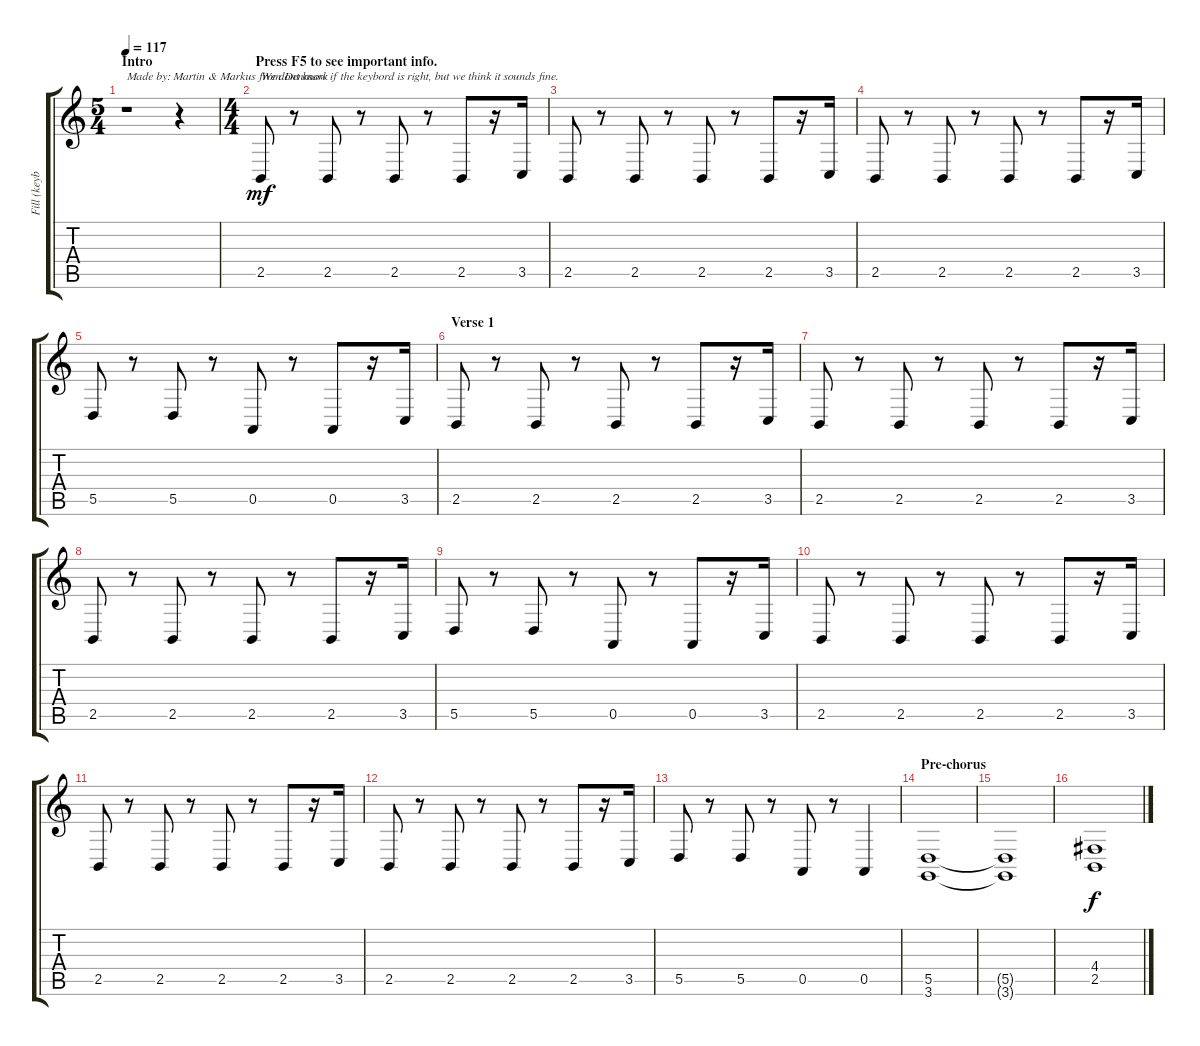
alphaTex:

\track ("Fill (keyboard)" "Fill (keyb") {instrument lead1square}
\staff {score tabs}
\tuning (E4 B3 G3 D3 A2 E2) {hide}
\ts (5 4)
\section ("" "Intro")
\tempo 117
\clef g2
\ks c
r.1{txt "Made by: Martin & Markus from Denmark" dy mf instrument lead1square} r.4 |
\ts (4 4)
\section ("" "Press F5 to see important info.")
2.5.8{txt "We dont know if the keybord is right, but we think it sounds fine."} r.8 2.5.8 r.8 2.5.8 r.8 2.5.8 r.16 3.5.16 |
2.5.8 r.8 2.5.8 r.8 2.5.8 r.8 2.5.8 r.16 3.5.16 |
2.5.8 r.8 2.5.8 r.8 2.5.8 r.8 2.5.8 r.16 3.5.16 |
5.5.8 r.8 5.5.8 r.8 0.5.8 r.8 0.5.8 r.16 3.5.16 |
\section ("" "Verse 1")
2.5.8 r.8 2.5.8 r.8 2.5.8 r.8 2.5.8 r.16 3.5.16 |
2.5.8 r.8 2.5.8 r.8 2.5.8 r.8 2.5.8 r.16 3.5.16 |
2.5.8 r.8 2.5.8 r.8 2.5.8 r.8 2.5.8 r.16 3.5.16 |
5.5.8 r.8 5.5.8 r.8 0.5.8 r.8 0.5.8 r.16 3.5.16 |
2.5.8 r.8 2.5.8 r.8 2.5.8 r.8 2.5.8 r.16 3.5.16 |
2.5.8 r.8 2.5.8 r.8 2.5.8 r.8 2.5.8 r.16 3.5.16 |
2.5.8 r.8 2.5.8 r.8 2.5.8 r.8 2.5.8 r.16 3.5.16 |
5.5.8 r.8 5.5.8 r.8 0.5.8 r.8 0.5.4 |
\section ("" "Pre-chorus")
(5.5 3.6).1 |
(5.5{t} 3.6{t}).1 |
(4.4 2.5).1{dy f}
